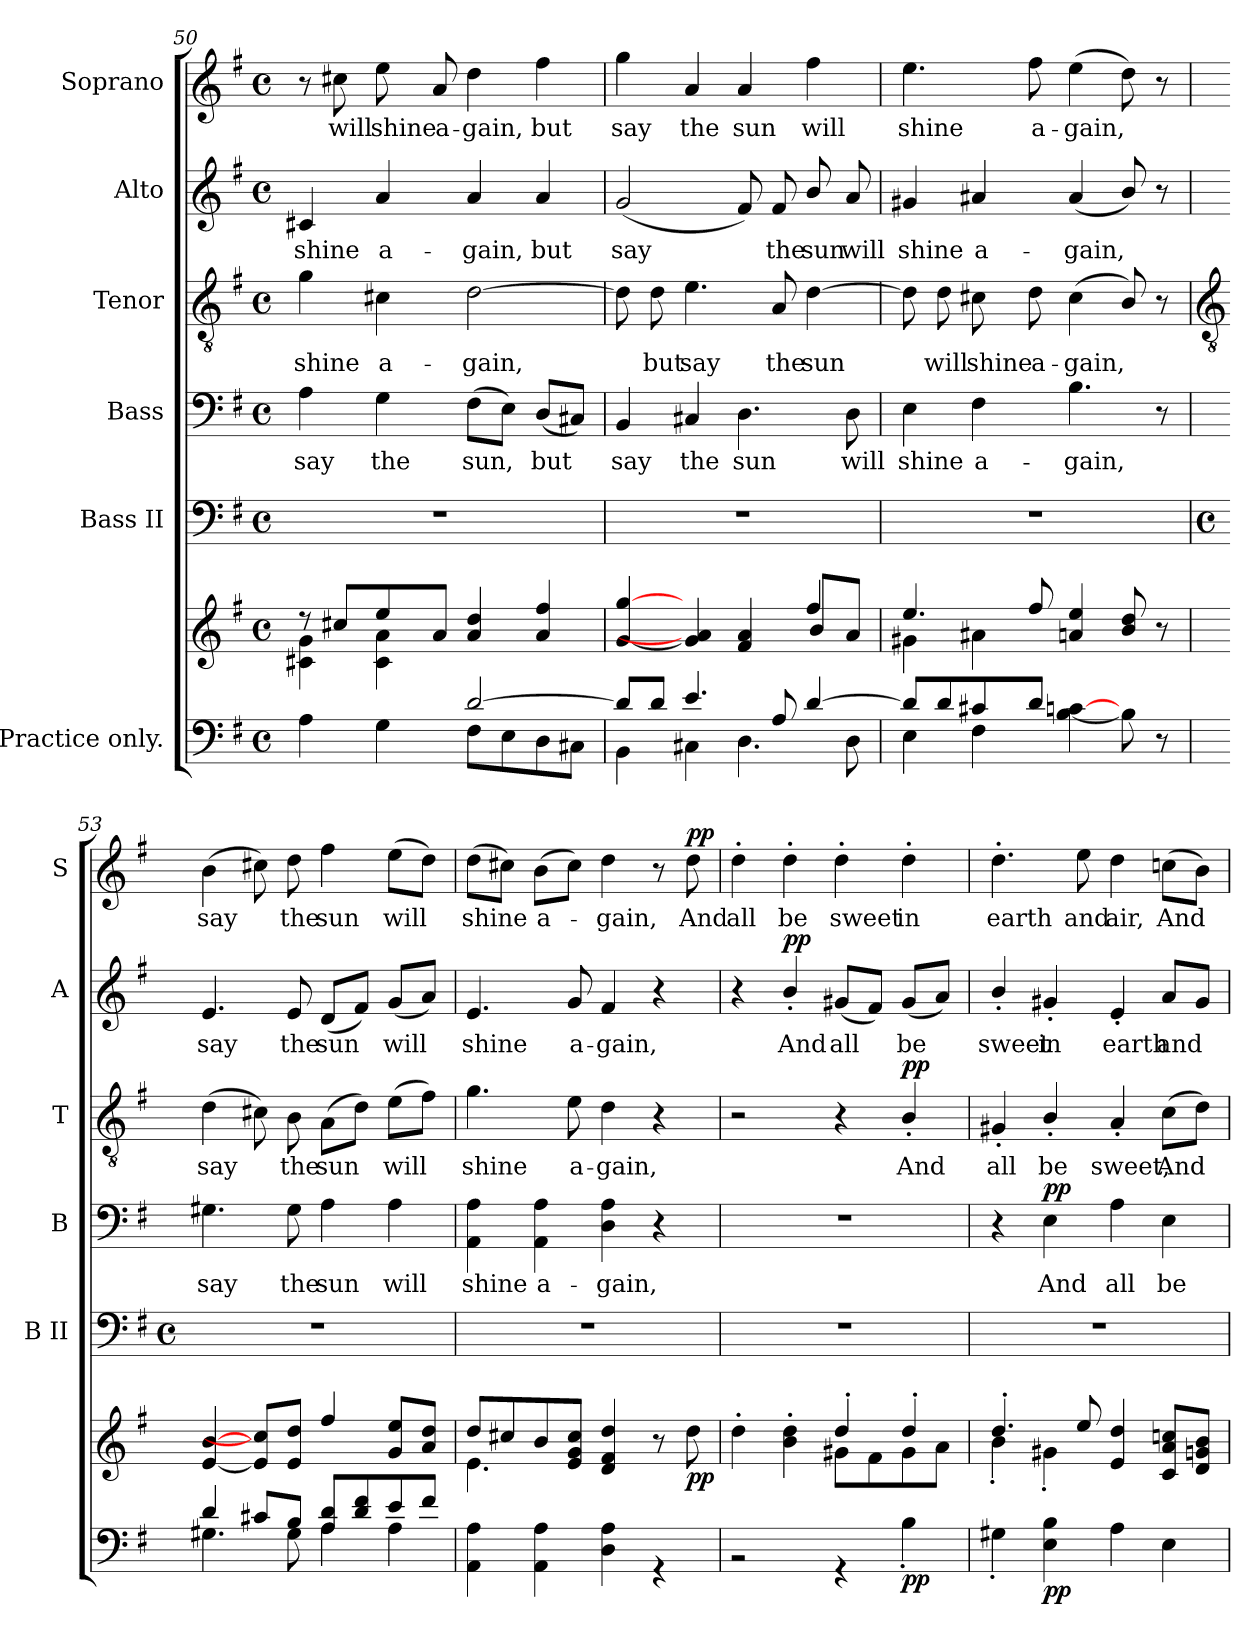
**kern	**kern	**dynam	**kern	**kern	**text	**dynam	**kern	**text	**dynam	**kern	**text	**dynam	**kern	**text	**dynam
*part6	*part6	*part6	*part5	*part4	*part4	*part4	*part3	*part3	*part3	*part2	*part2	*part2	*part1	*part1	*part1
*staff7	*staff6	*staff6/7	*staff5	*staff4	*staff4	*staff4	*staff3	*staff3	*staff3	*staff2	*staff2	*staff2	*staff1	*staff1	*staff1
*I"Practice only.	*	*	*I"Bass II	*I"Bass	*	*	*I"Tenor	*	*	*I"Alto	*	*	*I"Soprano	*	*
*	*	*	*I'B II	*I'B	*	*	*I'T	*	*	*I'A	*	*	*I'S	*	*
!!LO:LB:g=z
*clefF4	*clefG2	*	*clefF4	*clefF4	*	*	*clefGv2	*	*	*clefG2	*	*	*clefG2	*	*
*k[f#]	*k[f#]	*	*k[f#]	*k[f#]	*	*	*k[f#]	*	*	*k[f#]	*	*	*k[f#]	*	*
*G:	*G:	*	*G:	*G:	*	*	*G:	*	*	*G:	*	*	*G:	*	*
*M4/4	*M4/4	*	*M4/4	*M4/4	*	*	*M4/4	*	*	*M4/4	*	*	*M4/4	*	*
*met(c)	*met(c)	*	*met(c)	*met(c)	*	*	*met(c)	*	*	*met(c)	*	*	*met(c)	*	*
=50	=50	=50	=50	=50	=50	=50	=50	=50	=50	=50	=50	=50	=50	=50	=50
*^	*^	*	*	*	*	*	*	*	*	*	*	*	*	*	*
!	!	!	!	!	!	!	!LO:LY:b	!	!	!LO:LY:b	!	!	!LO:LY:b	!	!	!	!
2ryy	4A\	8r	4c#X\ 4g\	.	1r	4A	say	.	4g	shine	.	4c#X	shine	.	8r	.	.
!	!	!	!	!	!	!	!	!	!	!	!	!	!	!	!	!LO:LY:b	!
.	.	8cc#X/L	.	.	.	.	.	.	.	.	.	.	.	.	8cc#X	will	.
!	!	!	!	!	!	!	!LO:LY:b	!	!	!LO:LY:b	!	!	!LO:LY:b	!	!	!LO:LY:b	!
.	4G\	8ee/	4c#\ 4a\	.	.	4G	the	.	4c#X	a-	.	4a	a-	.	8ee	shine	.
!	!	!	!	!	!	!	!	!	!	!	!	!	!	!	!	!LO:LY:b	!
.	.	8a/J	.	.	.	.	.	.	.	.	.	.	.	.	8a	a-	.
!	!	!	!	!	!	!	!LO:LY:b	!	!	!LO:LY:b	!	!	!LO:LY:b	!	!	!LO:LY:b	!
[2d/	8F#\L	4a/ 4dd/	2ryy	.	.	(>8F#L	sun,	.	[2d	-gain,	.	4a	-gain,	.	4dd	-gain,	.
.	8E\	.	.	.	.	8EJ)	.	.	.	.	.	.	.	.	.	.	.
!	!	!	!	!	!	!	!LO:LY:b	!	!	!	!	!	!LO:LY:b	!	!	!LO:LY:b	!
.	8D\	4a/ 4ff#/	.	.	.	(<8DL	but	.	.	.	.	4a	but	.	4ff#	but	.
.	8C#X\J	.	.	.	.	8C#XJ)	.	.	.	.	.	.	.	.	.	.	.
=51	=51	=51	=51	=51	=51	=51	=51	=51	=51	=51	=51	=51	=51	=51	=51	=51	=51
!	!	!	!	!	!	!	!LO:LY:b	!	!	!	!	!	!LO:LY:b	!	!	!LO:LY:b	!
8d/L]	4BB\	[4g/ [4gg/	2ryy	.	1r	4BB	say	.	8d]	.	.	(<2g	say	.	4gg	say	.
!	!	!	!	!	!	!	!	!	!	!LO:LY:b	!	!	!	!	!	!	!
8d/J	.	.	.	.	.	.	.	.	8d	but	.	.	.	.	.	.	.
!	!	!	!	!	!	!	!LO:LY:b	!	!	!LO:LY:b	!	!	!	!	!	!LO:LY:b	!
4.e/	4C#X\	4g/] 4a/]	.	.	.	4C#X	the	.	4.e	say	.	.	.	.	4a	the	.
!	!	!	!	!	!	!	!LO:LY:b	!	!	!	!	!	!	!	!	!LO:LY:b	!
.	4.D\	4f#/ 4a/	8ryy	.	.	4.D	sun	.	.	.	.	8f#)	.	.	4a	sun	.
!	!	!	!	!	!	!	!	!	!	!LO:LY:b	!	!	!LO:LY:b	!	!	!	!
8A/	.	.	8ryy	.	.	.	.	.	8A	the	.	8f#	the	.	.	.	.
!	!	!	!	!	!	!	!	!	!	!LO:LY:b	!	!	!LO:LY:b	!	!	!LO:LY:b	!
[4d/	.	4ff#/	8b/L	.	.	.	.	.	[4d	sun	.	8b/	sun	.	4ff#	will	.
!	!	!	!	!	!	!	!LO:LY:b	!	!	!	!	!	!LO:LY:b	!	!	!	!
.	8D\	.	8a\J	.	.	8D	will	.	.	.	.	8a	will	.	.	.	.
=52	=52	=52	=52	=52	=52	=52	=52	=52	=52	=52	=52	=52	=52	=52	=52	=52	=52
!	!	!	!	!	!	!	!LO:LY:b	!	!	!	!	!	!LO:LY:b	!	!	!LO:LY:b	!
8d/L]	4E\	4.ee/	4g#X\	.	1r	4E	shine	.	8d]	.	.	4g#X	shine	.	4.ee	shine	.
!	!	!	!	!	!	!	!	!	!	!LO:LY:b	!	!	!	!	!	!	!
8d/	.	.	.	.	.	.	.	.	8d	will	.	.	.	.	.	.	.
!	!	!	!	!	!	!	!LO:LY:b	!	!	!LO:LY:b	!	!	!LO:LY:b	!	!	!	!
8c#X/	4F#\	.	4a#X\	.	.	4F#	a-	.	8c#X	shine	.	4a#X	a-	.	.	.	.
!	!	!	!	!	!	!	!	!	!	!LO:LY:b	!	!	!	!	!	!LO:LY:b	!
8d/J	.	8ff#/	.	.	.	.	.	.	8d	a-	.	.	.	.	8ff#	a-	.
!	!	!	!	!	!	!	!LO:LY:b	!	!	!LO:LY:b	!	!	!LO:LY:b	!	!	!LO:LY:b	!
2ryy	[4B\ [4c\	4a/ 4ee/	2ryy	.	.	4.B	-gain,	.	(<4c#	-gain,	.	(<4a#	-gain,	.	(>4ee	-gain,	.
.	8B\]	8b/ 8dd/	.	.	.	.	.	.	8B/)	.	.	8b/)	.	.	8dd)	.	.
.	8r	8r	.	.	.	8r	.	.	8r	.	.	8r	.	.	8r	.	.
!!LO:LB:g=z
=53	=53	=53	=53	=53	=53	=53	=53	=53	=53	=53	=53	=53	=53	=53	=53	=53	=53
*	*	*	*	*	*	*	*	*	*clefGv2	*	*	*	*	*	*	*	*
*	*	*	*	*	*M4/4	*	*	*	*	*	*	*	*	*	*	*	*
*	*	*	*	*	*met(c)	*	*	*	*	*	*	*	*	*	*	*	*
!	!	!	!	!	!	!	!LO:LY:b	!	!	!LO:LY:b	!	!	!LO:LY:b	!	!	!LO:LY:b	!
4d/	4.G#X\	[4e/ [4b/	2ryy	.	1r	4.G#X	say	.	(>4d	say	.	4.e	say	.	(>4b	say	.
8c#X/L	.	8e/] 8cc#/]L	.	.	.	.	.	.	8c#X)	.	.	.	.	.	8cc#X)	.	.
!	!	!	!	!	!	!	!LO:LY:b	!	!	!LO:LY:b	!	!	!LO:LY:b	!	!	!LO:LY:b	!
8B/J	8G#\	8e/ 8dd/J	.	.	.	8G#	the	.	8B	the	.	8e	the	.	8dd	the	.
!	!	!	!	!	!	!	!LO:LY:b	!	!	!LO:LY:b	!	!	!LO:LY:b	!	!	!LO:LY:b	!
8A/ 8d/L	4A\	4ff#/	8ryy	.	.	4A	sun	.	(>8AL	sun	.	(<8dL	sun	.	4ff#	sun	.
8d/ 8f#/	.	.	4.ryy	.	.	.	.	.	8dJ)	.	.	8f#J)	.	.	.	.	.
!	!	!	!	!	!	!	!LO:LY:b	!	!	!LO:LY:b	!	!	!LO:LY:b	!	!	!LO:LY:b	!
8e/	4A\	8g/ 8ee/L	.	.	.	4A	will	.	(>8eL	will	.	(<8gL	will	.	(>8eeL	will	.
8f#/J	.	8a/ 8dd/J	.	.	.	.	.	.	8f#J)	.	.	8aJ)	.	.	8ddJ)	.	.
=54	=54	=54	=54	=54	=54	=54	=54	=54	=54	=54	=54	=54	=54	=54	=54	=54	=54
!	!	!	!	!	!	!	!LO:LY:b	!	!	!LO:LY:b	!	!	!LO:LY:b	!	!	!LO:LY:b	!
1ryy	4AA\ 4A\	8dd/L	4.e\	.	1r	4AA 4A	shine	.	4.g	shine	.	4.e	shine	.	(>8ddL	shine	.
.	.	8cc#X/	.	.	.	.	.	.	.	.	.	.	.	.	8cc#XJ)	.	.
!	!	!	!	!	!	!	!LO:LY:b	!	!	!	!	!	!	!	!	!LO:LY:b	!
.	4AA\ 4A\	8b/	.	.	.	4AA 4A	a-	.	.	.	.	.	.	.	(>8bL	a-	.
!	!	!	!	!	!	!	!	!	!	!LO:LY:b	!	!	!LO:LY:b	!	!	!	!
.	.	8e/ 8g/ 8cc#/J	2ryy	.	.	.	.	.	8e	a-	.	8g	a-	.	8cc#J)	.	.
!	!	!	!	!	!	!	!LO:LY:b	!	!	!LO:LY:b	!	!	!LO:LY:b	!	!	!LO:LY:b	!
.	4D\ 4A\	4d/ 4f#/ 4dd/	.	.	.	4D 4A	-gain,	.	4d	-gain,	.	4f#	-gain,	.	4dd	gain,	.
.	4r	8r	.	.	.	4r	.	.	4r	.	.	4r	.	.	8r	.	.
!	!	!	!	!LO:DY:b	!	!	!	!	!	!	!	!	!	!	!	!LO:LY:b	!LO:DY:b
.	.	8dd\	8ryy	pp	.	.	.	.	.	.	.	.	.	.	8dd	And	pp
=55	=55	=55	=55	=55	=55	=55	=55	=55	=55	=55	=55	=55	=55	=55	=55	=55	=55
!	!	!	!	!	!	!	!	!	!	!	!	!	!	!	!	!LO:LY:b	!
1ryy	2r	4dd'\	2ryy	.	1r	1r	.	.	2r	.	.	4r	.	.	4dd'	all	.
!	!	!	!	!	!	!	!	!	!	!	!	!	!LO:LY:b	!LO:DY:b	!	!LO:LY:b	!
.	.	4b\' 4dd\'	.	.	.	.	.	.	.	.	.	4b'/	And	pp	4dd'	be	.
!	!	!	!	!	!	!	!	!	!	!	!	!	!LO:LY:b	!	!	!LO:LY:b	!
.	4r	4dd'/	8g#X\L	.	.	.	.	.	4r	.	.	(<8g#XL	all	.	4dd'	sweet	.
.	.	.	8f#\	.	.	.	.	.	.	.	.	8f#J)	.	.	.	.	.
!	!	!	!	!LO:DY:b=2	!	!	!	!	!	!LO:LY:b	!LO:DY:b	!	!LO:LY:b	!	!	!LO:LY:b	!
.	4B'\	4dd'/	8g#\	pp	.	.	.	.	4B'/	And	pp	(<8g#L	be	.	4dd'	in	.
.	.	.	8a\J	.	.	.	.	.	.	.	.	8aJ)	.	.	.	.	.
=56	=56	=56	=56	=56	=56	=56	=56	=56	=56	=56	=56	=56	=56	=56	=56	=56	=56
!	!	!	!	!	!	!	!	!	!	!LO:LY:b	!	!	!LO:LY:b	!	!	!LO:LY:b	!
1ryy	4G#X'\	4.dd'/	4b'\	.	1r	4r	.	.	4G#X'	all	.	4b'/	sweet	.	4.dd'	earth	.
!	!	!	!	!LO:DY:b=2	!	!	!LO:LY:b	!LO:DY:b	!	!LO:LY:b	!	!	!LO:LY:b	!	!	!	!
.	4E\ 4B\	.	4g#X'\	pp	.	4E	And	pp	4B'/	be	.	4g#X'	in	.	.	.	.
!	!	!	!	!	!	!	!	!	!	!	!	!	!	!	!	!LO:LY:b	!
.	.	8ee/	.	.	.	.	.	.	.	.	.	.	.	.	8ee	and	.
!	!	!	!	!	!	!	!LO:LY:b	!	!	!LO:LY:b	!	!	!LO:LY:b	!	!	!LO:LY:b	!
.	4A\	4e/ 4dd/	2ryy	.	.	4A	all	.	4A'	sweet,	.	4e'	earth	.	4dd	air,	.
!	!	!	!	!	!	!	!LO:LY:b	!	!	!LO:LY:b	!	!	!LO:LY:b	!	!	!LO:LY:b	!
.	4E\	8c/ 8a/ 8ccn/L	.	.	.	4E	be	.	(>8cL	And	.	8aL	and	.	(>8ccnL	And	.
.	.	8d/ 8g/ 8b/J	.	.	.	.	.	.	8dJ)	.	.	8g#J	.	.	8bJ)	.	.
*v	*v	*	*	*	*	*	*	*	*	*	*	*	*	*	*	*	*
*	*v	*v	*	*	*	*	*	*	*	*	*	*	*	*	*	*
=	=	=	=	=	=	=	=	=	=	=	=	=	=	=	=
*-	*-	*-	*-	*-	*-	*-	*-	*-	*-	*-	*-	*-	*-	*-	*-
